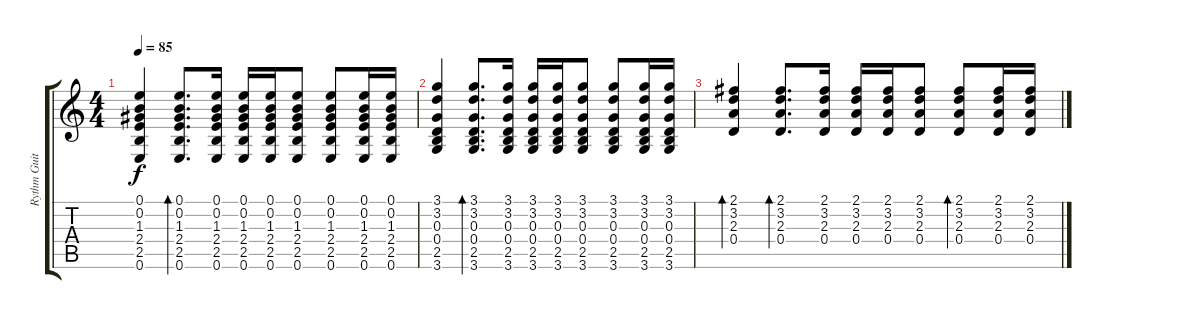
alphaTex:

\track ("Rythm Guitar" "Rythm Guit") {instrument acousticguitarsteel}
\staff {score tabs}
\tuning (E4 B3 G3 D3 A2 E2) {hide}
\ts (4 4)
\tempo 85
\clef g2
\ks c
(0.1 0.2 1.3 2.4 2.5 0.6).4{dy f} (0.1 0.2 1.3 2.4 2.5 0.6).8{d bd 60} (0.1 0.2 1.3 2.4 2.5 0.6).16 (0.1 0.2 1.3 2.4 2.5 0.6).16 (0.1 0.2 1.3 2.4 2.5 0.6).16 (0.1 0.2 1.3 2.4 2.5 0.6).8 (0.1 0.2 1.3 2.4 2.5 0.6).8 (0.1 0.2 1.3 2.4 2.5 0.6).16 (0.1 0.2 1.3 2.4 2.5 0.6).16 |
(3.1 3.2 0.3 0.4 2.5 3.6).4 (3.1 3.2 0.3 0.4 2.5 3.6).8{d bd 60} (3.1 3.2 0.3 0.4 2.5 3.6).16 (3.1 3.2 0.3 0.4 2.5 3.6).16 (3.1 3.2 0.3 0.4 2.5 3.6).16 (3.1 3.2 0.3 0.4 2.5 3.6).8 (3.1 3.2 0.3 0.4 2.5 3.6).8 (3.1 3.2 0.3 0.4 2.5 3.6).16 (3.1 3.2 0.3 0.4 2.5 3.6).16 |
(2.1 3.2 2.3 0.4).4{bd 120} (2.1 3.2 2.3 0.4).8{d bd 60} (2.1 3.2 2.3 0.4).16 (2.1 3.2 2.3 0.4).16 (2.1 3.2 2.3 0.4).16 (2.1 3.2 2.3 0.4).8 (2.1 3.2 2.3 0.4).8{bd 60} (2.1 3.2 2.3 0.4).16 (2.1 3.2 2.3 0.4).16
